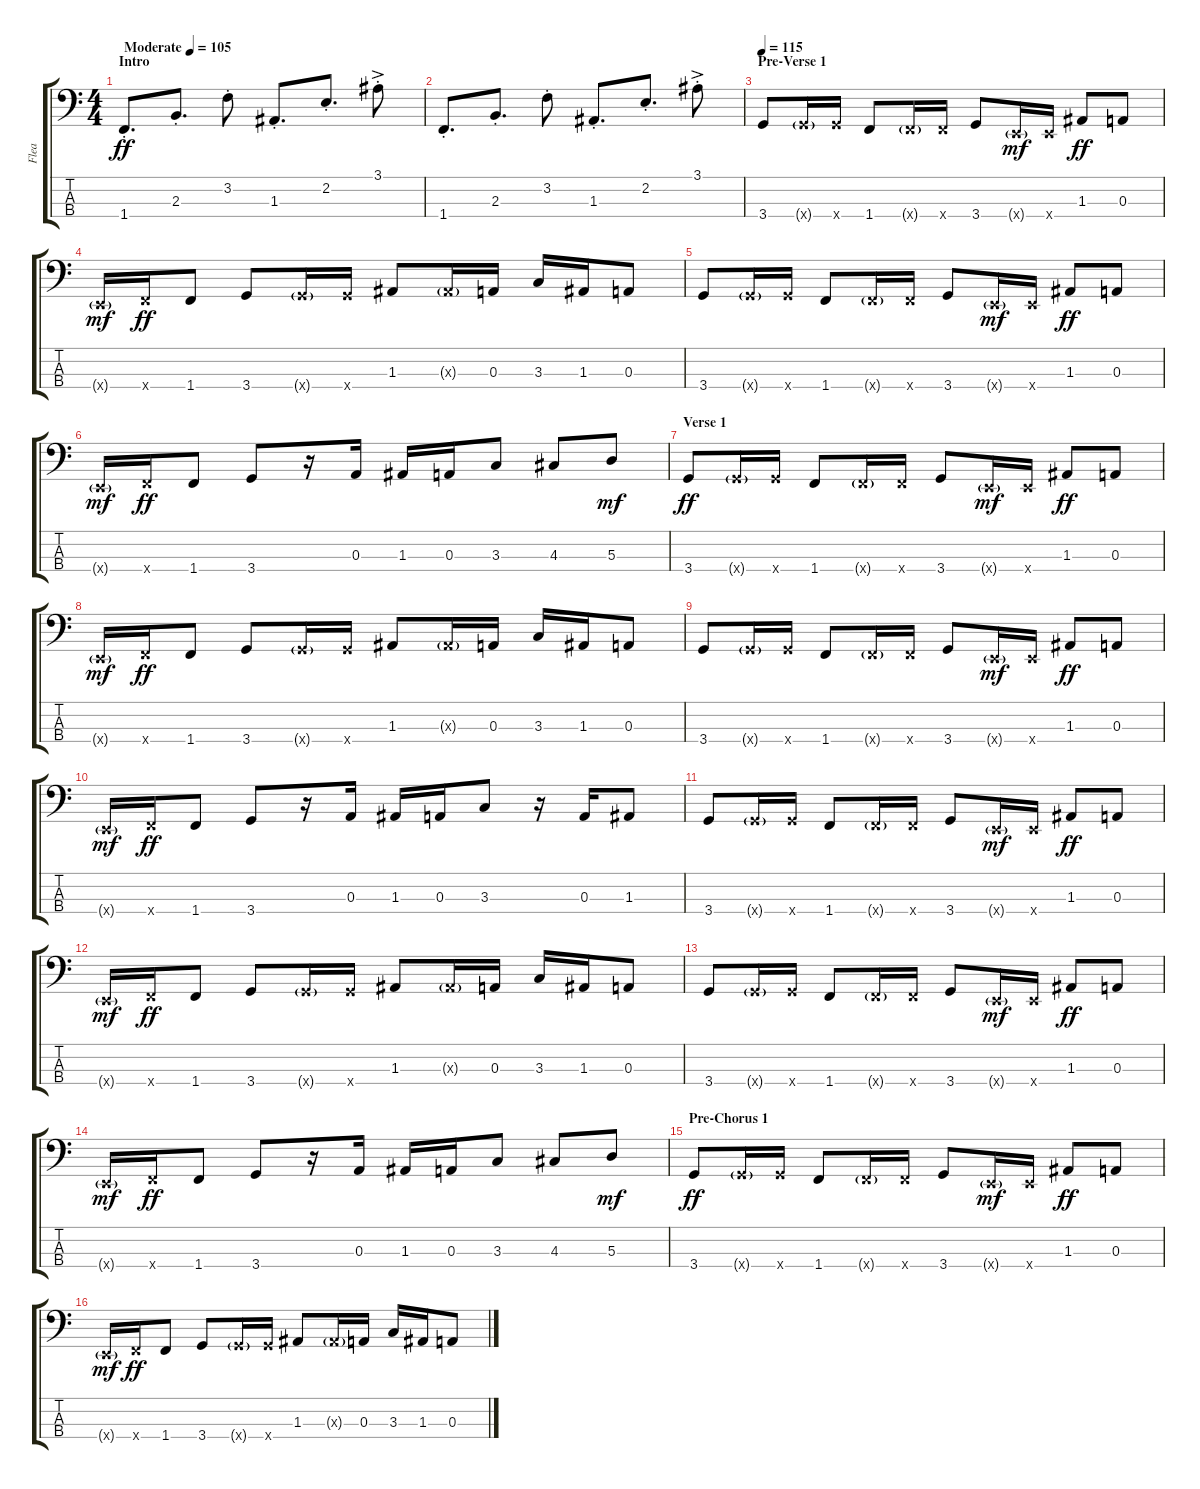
\track ("Flea" "Flea") {instrument electricbassfinger}
\staff {score tabs}
\tuning (G2 D2 A1 E1) {hide}
\ts (4 4)
\section ("" "Intro")
\tempo (105 "Moderate")
\clef f4
\ks c
1.4{st}.8{d dy ff instrument electricbassfinger} 2.3{st}.8{d} 3.2{st}.8 1.3{st}.8{d} 2.2{st}.8{d} 3.1{ac st}.8 |
1.4{st}.8{d} 2.3{st}.8{d} 3.2{st}.8 1.3{st}.8{d} 2.2{st}.8{d} 3.1{ac st}.8 |
\section ("" "Pre-Verse 1")
\tempo 115
3.4.8 3.4{g x}.16 3.4{x}.16 1.4.8 1.4{g x}.16 1.4{x}.16 3.4.8 0.4{g x}.16{dy mf} 0.4{x}.16 1.3.8{dy ff} 0.3.8 |
0.4{g x}.16{dy mf} 1.4{x}.16{dy ff} 1.4.8 3.4.8 3.4{g x}.16 3.4{x}.16 1.3.8 1.3{g x}.16 0.3.16 3.3.16 1.3.16 0.3.8 |
3.4.8 3.4{g x}.16 3.4{x}.16 1.4.8 1.4{g x}.16 1.4{x}.16 3.4.8 0.4{g x}.16{dy mf} 0.4{x}.16 1.3.8{dy ff} 0.3.8 |
0.4{g x}.16{dy mf} 1.4{x}.16{dy ff} 1.4.8 3.4.8 r.16 0.3.16 1.3.16 0.3.16 3.3.8 4.3.8 5.3.8{dy mf} |
\section ("" "Verse 1")
3.4.8{dy ff} 3.4{g x}.16 3.4{x}.16 1.4.8 1.4{g x}.16 1.4{x}.16 3.4.8 0.4{g x}.16{dy mf} 0.4{x}.16 1.3.8{dy ff} 0.3.8 |
0.4{g x}.16{dy mf} 1.4{x}.16{dy ff} 1.4.8 3.4.8 3.4{g x}.16 3.4{x}.16 1.3.8 1.3{g x}.16 0.3.16 3.3.16 1.3.16 0.3.8 |
3.4.8 3.4{g x}.16 3.4{x}.16 1.4.8 1.4{g x}.16 1.4{x}.16 3.4.8 0.4{g x}.16{dy mf} 0.4{x}.16 1.3.8{dy ff} 0.3.8 |
0.4{g x}.16{dy mf} 1.4{x}.16{dy ff} 1.4.8 3.4.8 r.16 0.3.16 1.3.16 0.3.16 3.3.8 r.16 0.3.16 1.3.8 |
3.4.8 3.4{g x}.16 3.4{x}.16 1.4.8 1.4{g x}.16 1.4{x}.16 3.4.8 0.4{g x}.16{dy mf} 0.4{x}.16 1.3.8{dy ff} 0.3.8 |
0.4{g x}.16{dy mf} 1.4{x}.16{dy ff} 1.4.8 3.4.8 3.4{g x}.16 3.4{x}.16 1.3.8 1.3{g x}.16 0.3.16 3.3.16 1.3.16 0.3.8 |
3.4.8 3.4{g x}.16 3.4{x}.16 1.4.8 1.4{g x}.16 1.4{x}.16 3.4.8 0.4{g x}.16{dy mf} 0.4{x}.16 1.3.8{dy ff} 0.3.8 |
0.4{g x}.16{dy mf} 1.4{x}.16{dy ff} 1.4.8 3.4.8 r.16 0.3.16 1.3.16 0.3.16 3.3.8 4.3.8 5.3.8{dy mf} |
\section ("" "Pre-Chorus 1")
3.4.8{dy ff} 3.4{g x}.16 3.4{x}.16 1.4.8 1.4{g x}.16 1.4{x}.16 3.4.8 0.4{g x}.16{dy mf} 0.4{x}.16 1.3.8{dy ff} 0.3.8 |
0.4{g x}.16{dy mf} 1.4{x}.16{dy ff} 1.4.8 3.4.8 3.4{g x}.16 3.4{x}.16 1.3.8 1.3{g x}.16 0.3.16 3.3.16 1.3.16 0.3.8
